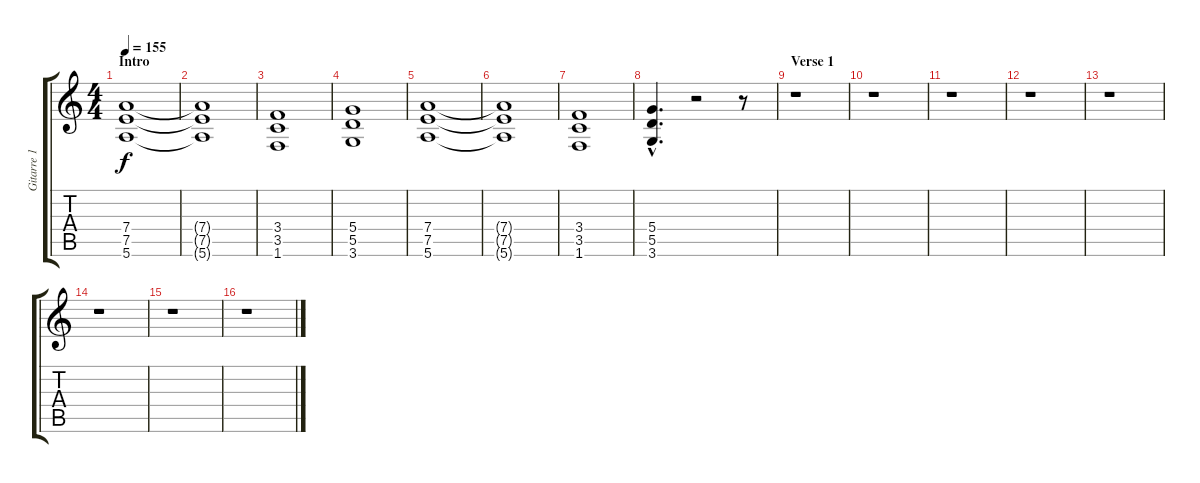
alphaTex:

\track ("Gitarre 1 - Farin Urlaub" "Gitarre 1 ") {instrument distortionguitar}
\staff {score tabs}
\tuning (E4 B3 G3 D3 A2 E2) {hide}
\ts (4 4)
\section ("" "Intro")
\tempo 155
\clef g2
\ks c
(7.4 7.5 5.6).1{dy f instrument distortionguitar} |
(7.4{t} 7.5{t} 5.6{t}).1 |
(3.4 3.5 1.6).1 |
(5.4 5.5 3.6).1 |
(7.4 7.5 5.6).1 |
(7.4{t} 7.5{t} 5.6{t}).1 |
(3.4 3.5 1.6).1 |
(5.4{hac} 5.5{hac} 3.6{hac}).4{d} r.2 r.8 |
\section ("" "Verse 1")
r.1 |
r.1 |
r.1 |
r.1 |
r.1 |
r.1 |
r.1 |
r.1
